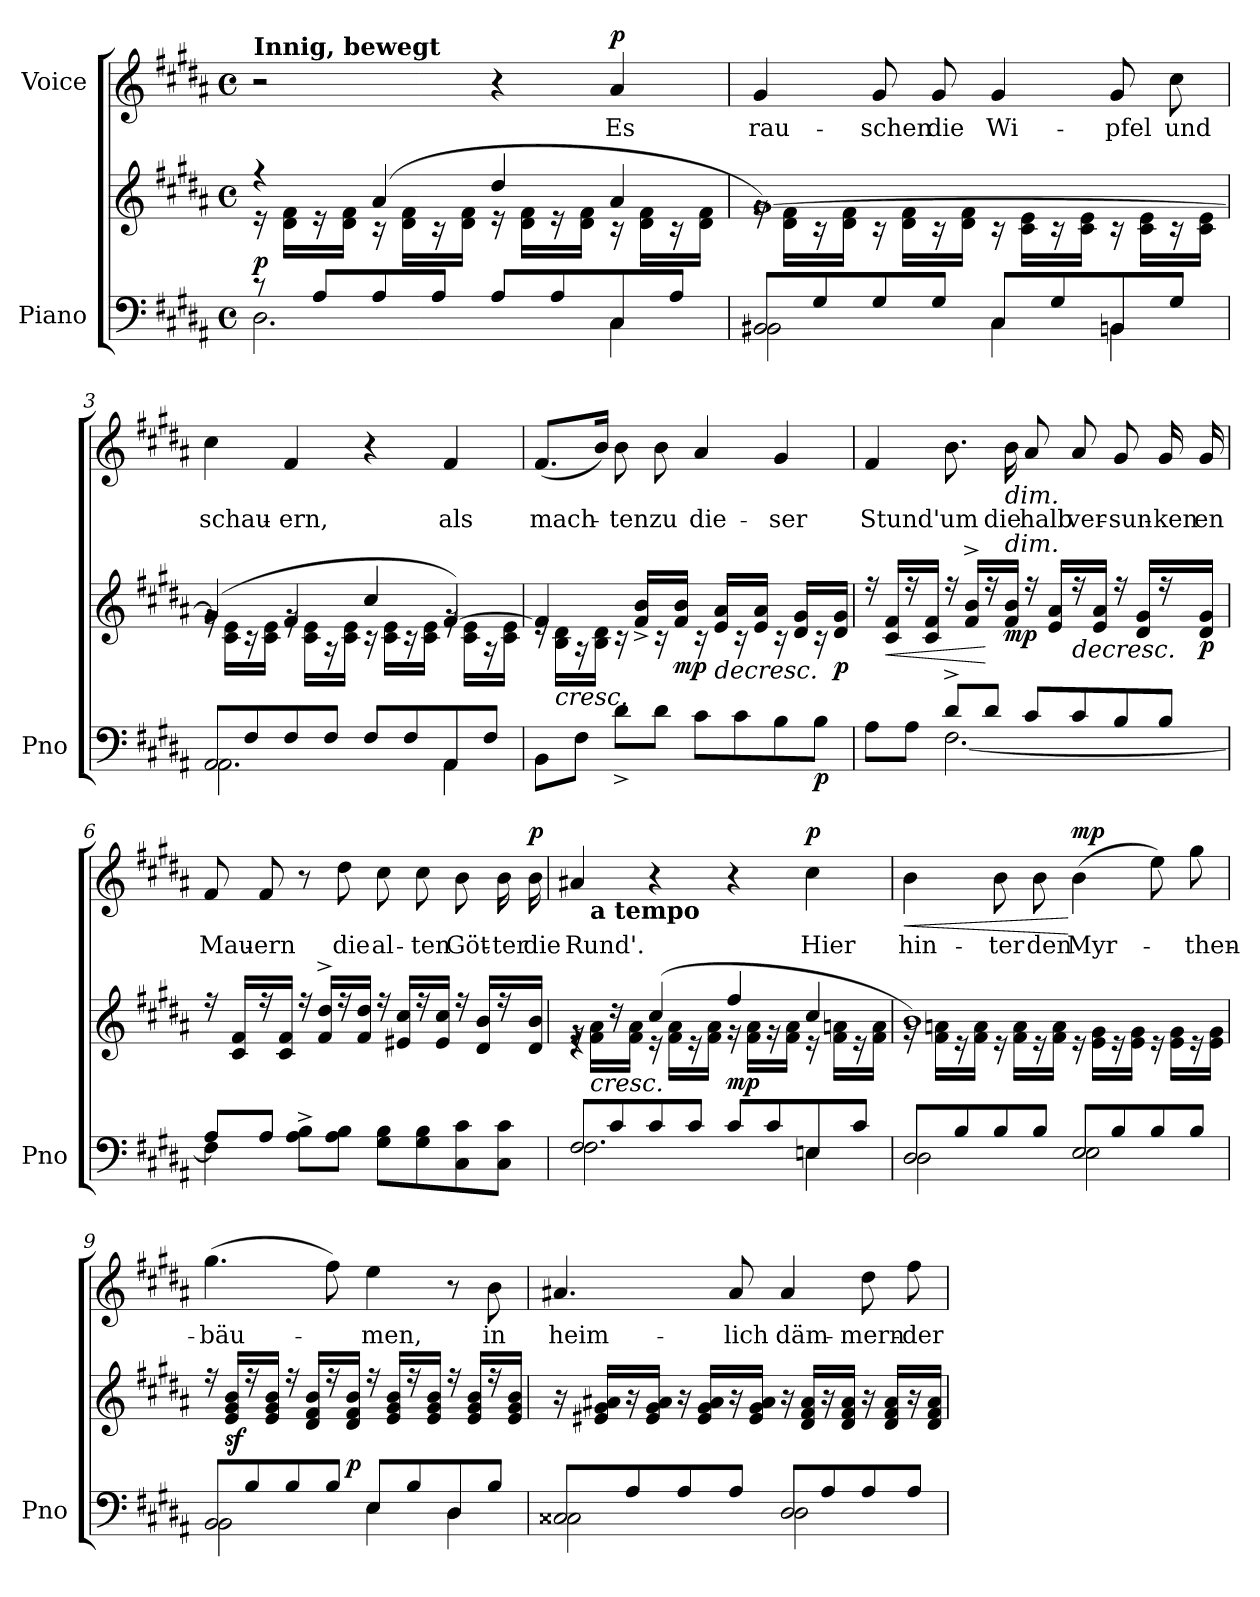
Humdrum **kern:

**kern	**kern	**dynam	**kern	**text	**dynam
*part2	*part2	*part2	*part1	*part1	*part1
*staff3	*staff2	*staff2/3	*staff1	*staff1	*staff1
*I"Piano	*	*	*I"Voice	*	*
*I'Pno	*	*	*	*	*
*clefF4	*clefG2	*	*clefG2	*	*
*k[f#c#g#d#a#]	*k[f#c#g#d#a#]	*	*k[f#c#g#d#a#]	*	*
*M4/4	*M4/4	*	*M4/4	*	*
*met(c)	*met(c)	*	*met(c)	*	*
=1	=1	=1	=1	=1	=1
*^	*^	*	*	*	*
!	!	!	!	!	!LO:TX:a:B:t=Innig, bewegt	!	!
!	!	!	!	!LO:DY:a=2	!	!	!
8r	2.D#\	4r	16r	p	2r	.	.
.	.	.	16d#\ 16f#\LL	.	.	.	.
8A#/L	.	.	16r	.	.	.	.
.	.	.	16d#\ 16f#\JJ	.	.	.	.
8A#/	.	(>4a#/	16r	.	.	.	.
.	.	.	16d#\ 16f#\LL	.	.	.	.
8A#/J	.	.	16r	.	.	.	.
.	.	.	16d#\ 16f#\JJ	.	.	.	.
8A#/L	.	4dd#/	16r	.	4r	.	.
.	.	.	16d#\ 16f#\LL	.	.	.	.
8A#/	.	.	16r	.	.	.	.
.	.	.	16d#\ 16f#\JJ	.	.	.	.
!	!	!	!	!	!	!LO:LY:b	!LO:DY:b
8C#/	4C#\	4a#/	16r	.	4a#/	Es	p
.	.	.	16d#\ 16f#\LL	.	.	.	.
8A#/J	.	.	16r	.	.	.	.
.	.	.	16d#\ 16f#\JJ	.	.	.	.
=2	=2	=2	=2	=2	=2	=2	=2
!LO:N:head=open	!	!	!	!	!	!LO:LY:b	!
8BB#X/L	2BB#\	[1g#)	16rg	.	4g#/	rau-	.
.	.	.	16d#\ 16f#\LL	.	.	.	.
8G#/	.	.	16r	.	.	.	.
.	.	.	16d#\ 16f#\JJ	.	.	.	.
!	!	!	!	!	!	!LO:LY:b	!
8G#/	.	.	16r	.	8g#/	-schen	.
.	.	.	16d#\ 16f#\LL	.	.	.	.
!	!	!	!	!	!	!LO:LY:b	!
8G#/J	.	.	16r	.	8g#/	die	.
.	.	.	16d#\ 16f#\JJ	.	.	.	.
!	!	!	!	!	!	!LO:LY:b	!
8C#/L	4C#\	.	16r	.	4g#/	Wi-	.
.	.	.	16c#\ 16e\LL	.	.	.	.
8G#/	.	.	16r	.	.	.	.
.	.	.	16c#\ 16e\JJ	.	.	.	.
!	!	!	!	!	!	!LO:LY:b	!
8BBn/	4BB\	.	16r	.	8g#/	-pfel	.
.	.	.	16c#\ 16e\LL	.	.	.	.
!	!	!	!	!	!	!LO:LY:b	!
8G#/J	.	.	16r	.	8cc#\	und	.
.	.	.	16c#\ 16e\JJ	.	.	.	.
!!LO:LB:g=z
=3	=3	=3	=3	=3	=3	=3	=3
!LO:N:head=open	!	!	!	!	!	!LO:LY:b	!
8AA#/L	2.AA#\	(>4g#/]	16rg	.	4cc#\	schau-	.
.	.	.	16c#\ 16e\LL	.	.	.	.
8F#/	.	.	16r	.	.	.	.
.	.	.	16c#\ 16e\JJ	.	.	.	.
!	!	!	!	!	!	!LO:LY:b	!
8F#/	.	4f#/	16rg	.	4f#/	-ern,	.
.	.	.	16c#\ 16e\LL	.	.	.	.
8F#/J	.	.	16r	.	.	.	.
.	.	.	16c#\ 16e\JJ	.	.	.	.
8F#/L	.	4cc#/	16r	.	4r	.	.
.	.	.	16c#\ 16e\LL	.	.	.	.
8F#/	.	.	16r	.	.	.	.
.	.	.	16c#\ 16e\JJ	.	.	.	.
!	!	!	!	!	!	!LO:LY:b	!
8AA#/	4AA#\	[4f#/)	16rg	.	4f#/	als	.
.	.	.	16c#\ 16e\LL	.	.	.	.
8F#/J	.	.	16r	.	.	.	.
.	.	.	16c#\ 16e\JJ	.	.	.	.
=4	=4	=4	=4	=4	=4	=4	=4
!	!	!	!	!	!	!LO:LY:b	!
1ryy	8BB\L	4f#/]	16re	.	(<8.f#/L	mach-	.
!	!	!	!	!LO:HP:b	!	!	!
.	.	.	16B\ 16d#\LL	<	.	.	.
.	8F#\J	.	16r	.	.	.	.
.	.	.	16B\ 16d#\JJ	.	16b/Jk)	.	.
!	!	!	!	!	!	!LO:LY:b	!
.	8d#^\L	16rc	4rgyy	.	8b\	-ten	.
.	.	16f#/^ 16b/^LL	.	.	.	.	.
!	!	!	!	!	!	!LO:LY:b	!
.	8d#\J	16rc	.	.	8b\	zu	.
!	!	!	!	!LO:DY:b	!	!	!
.	.	16f#/ 16b/JJ	.	mp	.	.	.
!	!	!	!	!	!	!LO:LY:b	!
.	8c#\L	16rc	2rgyy	.	4a#/	die-	.
!	!	!	!	!LO:HP:b	!	!	!
.	.	16e/ 16a#/LL	.	>	.	.	.
.	8c#\	16rc	.	.	.	.	.
.	.	16e/ 16a#/JJ	.	.	.	.	.
!	!	!	!	!	!	!LO:LY:b	!
.	8B\	16rc	.	.	4g#/	-ser	.
.	.	16d#/ 16g#/LL	.	.	.	.	.
!	!	!	!	!LO:DY:b=2	!	!	!
.	8B\J	16rc	.	p	.	.	.
!	!	!	!	!LO:DY:n=1:b	!	!	!
.	.	16d#/ 16g#/JJ	.	] p	.	.	.
=5	=5	=5	=5	=5	=5	=5	=5
!	!	!	!	!	!	!LO:LY:b	!
4rAyy	8A#\L	16r	1rgyy	.	4f#/	Stund'	.
!	!	!	!	!LO:HP:b	!	!	!
.	.	16c#/ 16f#/LL	.	<	.	.	.
.	8A#\J	16r	.	.	.	.	.
.	.	16c#/ 16f#/JJ	.	.	.	.	.
!	!	!	!	!	!	!LO:LY:b	!
8d#^/L	[2.F#\	16r	.	.	8.b\	um	.
.	.	16f#/^ 16b/^LL	.	.	.	.	.
8d#/J	.	16r	.	[	.	.	.
*	*	*	*	*	*MM68	*	*
!	!	!	!	!	!LO:TX:b:i:t=dim.	!	!
!	!	!LO:TX:a:i:t=dim.	!	!	!	!	!
!	!	!	!	!LO:DY:b	!	!LO:LY:b	!
.	.	16f#/ 16b/JJ	.	mp	16b\	die	.
!	!	!	!	!	!	!LO:LY:b	!
8c#/L	.	16r	.	.	8a#/	halb	.
.	.	16e/ 16a#/LL	.	.	.	.	.
!	!	!	!	!LO:HP:b	!	!LO:LY:b	!
8c#/	.	16r	.	>	8a#/	ver-	.
.	.	16e/ 16a#/JJ	.	.	.	.	.
!	!	!	!	!	!	!LO:LY:b	!
8B/	.	16r	.	.	8g#/	-sun-	.
.	.	16d#/ 16g#/LL	.	.	.	.	.
*	*	*	*	*	*MM66	*	*
!	!	!	!	!	!	!LO:LY:b	!
8B/J	.	16r	.	.	16g#/	-ken	.
!	!	!	!	!LO:DY:n=1:b	!	!LO:LY:b	!
.	.	16d#/ 16g#/JJ	.	[ p	16g#/	en	.
!!LO:LB:g=z
=6	=6	=6	=6	=6	=6	=6	=6
*	*	*	*	*	*MM64	*	*
!	!	!	!	!	!	!LO:LY:b	!
8A#/L	4F#\]	16r	1rgyy	.	8f#/	Mau-	.
.	.	16c#/ 16f#/LL	.	.	.	.	.
!	!	!	!	!	!	!LO:LY:b	!
8A#/J	.	16r	.	.	8f#/	-ern	.
.	.	16c#/ 16f#/JJ	.	.	.	.	.
4rAyy	8A#\^ 8B\^L	16r	.	.	8r	.	.
.	.	16f#/^ 16dd#/^LL	.	.	.	.	.
*	*	*	*	*	*MM62	*	*
!	!	!	!	!	!	!LO:LY:b	!
.	8A#\ 8B\J	16r	.	.	8dd#\	die	.
.	.	16f#/ 16dd#/JJ	.	.	.	.	.
!	!	!	!	!	!	!LO:LY:b	!
2rAyy	8G#\ 8B\L	16r	.	.	8cc#\	al-	.
.	.	16e#X/ 16cc#/LL	.	.	.	.	.
!	!	!	!	!	!	!LO:LY:b	!
.	8G#\ 8B\	16r	.	.	8cc#\	-ten	.
.	.	16e#/ 16cc#/JJ	.	.	.	.	.
!	!	!	!	!	!	!LO:LY:b	!
.	8C#\ 8c#\	16r	.	.	8b\	Göt-	.
.	.	16d#/ 16b/LL	.	.	.	.	.
!	!	!	!	!	!	!LO:LY:b	!
.	8C#\ 8c#\J	16r	.	.	16b\	-ter	.
!	!	!	!	!	!	!LO:LY:b	!LO:DY:a
.	.	16d#/ 16b/JJ	.	.	16b\	die	p
=7	=7	=7	=7	=7	=7	=7	=7
!	!	!	!	!	!LO:TX:a:B:t=a tempo	!	!
!LO:N:head=open	!	!	!	!	!	!LO:LY:b	!
*	*	*	*	*	*^	*	*
8F#/L	2.F#\	4re	16r	.	4a#X/	16ryy	Rund'.	.
!	!	!	!	!	!	!LO:TX:b:B:t=a tempo	!	!
!	!	!	!	!LO:HP:b	!	!	!	!
.	.	.	16f#\ 16a#\LL	<	.	2...ryy	.	.
8c#/	.	.	16rdd	.	.	.	.	.
.	.	.	16f#\ 16a#\JJ	.	.	.	.	.
8c#/	.	(>4cc#/	16r	.	4r	.	.	.
.	.	.	16f#\ 16a#\LL	.	.	.	.	.
8c#/J	.	.	16r	.	.	.	.	.
.	.	.	16f#\ 16a#\JJ	.	.	.	.	.
!	!	!	!	!LO:DY:a=2	!	!	!	!
8c#/L	.	4ff#/	16r	mp	4r	.	.	.
.	.	.	16f#\ 16a#\LL	]	.	.	.	.
8c#/	.	.	16r	.	.	.	.	.
.	.	.	16f#\ 16a#\JJ	.	.	.	.	.
!	!	!	!	!	!	!	!LO:LY:b	!LO:DY:b
8En/	4E\	4cc#/	16r	.	4cc#\	.	Hier	p
.	.	.	16f#\ 16an\LL	.	.	.	.	.
8c#/J	.	.	16r	.	.	.	.	.
.	.	.	16f#\ 16a\JJ	.	.	.	.	.
=8	=8	=8	=8	=8	=8	=8	=8	=8
!LO:N:head=open	!	!	!	!	!	!	!LO:LY:b	!LO:HP:b
*	*	*	*	*	*v	*v	*	*
8D#/L	2D#\	1b)	16rg	.	4b\	hin-	<
.	.	.	16f#\ 16an\LL	.	.	.	.
8B/	.	.	16r	.	.	.	.
.	.	.	16f#\ 16a\JJ	.	.	.	.
!	!	!	!	!	!	!LO:LY:b	!
8B/	.	.	16r	.	8b\	-ter	.
.	.	.	16f#\ 16a\LL	.	.	.	.
!	!	!	!	!	!	!LO:LY:b	!
8B/J	.	.	16r	.	8b\	den	.
.	.	.	16f#\ 16a\JJ	.	.	.	.
!LO:N:head=open	!	!	!	!	!	!LO:LY:b	!LO:DY:n=1:a
8E/L	2E\	.	16r	.	(>4b\	Myr-	[ mp
.	.	.	16e\ 16g#\LL	.	.	.	.
8B/	.	.	16r	.	.	.	.
.	.	.	16e\ 16g#\JJ	.	.	.	.
8B/	.	.	16r	.	8ee\)	.	.
.	.	.	16e\ 16g#\LL	.	.	.	.
!	!	!	!	!	!	!LO:LY:b	!
8B/J	.	.	16r	.	8gg#\	-then-	.
.	.	.	16e\ 16g#\JJ	.	.	.	.
!!LO:LB:g=z
=9	=9	=9	=9	=9	=9	=9	=9
!LO:N:head=open	!	!	!	!	!	!LO:LY:b	!
8BB/L	2BB\	16r	1rFyy	.	(>4.gg#\	-bäu-	.
!	!	!	!	!LO:DY:b	!	!	!
.	.	16e/ 16g#/ 16b/LL	.	sf	.	.	.
8B/	.	16r	.	.	.	.	.
.	.	16e/ 16g#/ 16b/JJ	.	.	.	.	.
8B/	.	16r	.	.	.	.	.
.	.	16d#/ 16f#/ 16b/LL	.	.	.	.	.
8B/J	.	16r	.	.	8ff#\)	.	.
!	!	!	!	!LO:DY:b	!	!	!
.	.	16d#/ 16f#/ 16b/JJ	.	p	.	.	.
!	!	!	!	!	!	!LO:LY:b	!
8E/L	4E\	16r	.	[	4ee\	-men,	.
.	.	16e/ 16g#/ 16b/LL	.	.	.	.	.
8B/	.	16r	.	.	.	.	.
.	.	16e/ 16g#/ 16b/JJ	.	.	.	.	.
8D#/	4D#\	16r	.	.	8r	.	.
.	.	16e/ 16g#/ 16b/LL	.	.	.	.	.
!	!	!	!	!	!	!LO:LY:b	!
8B/J	.	16r	.	.	8b\	in	.
.	.	16e/ 16g#/ 16b/JJ	.	.	.	.	.
*	*	*v	*v	*	*	*	*
=10	=10	=10	=10	=10	=10	=10
!LO:N:head=open	!	!	!	!	!LO:LY:b	!
8C##X/L	2C##\	16r	.	4.a#X/	heim-	.
.	.	16e#X/ 16g#/ 16a#X/LL	.	.	.	.
8A#/	.	16r	.	.	.	.
.	.	16e#/ 16g#/ 16a#/JJ	.	.	.	.
8A#/	.	16r	.	.	.	.
.	.	16e#/ 16g#/ 16a#/LL	.	.	.	.
!	!	!	!	!	!LO:LY:b	!
8A#/J	.	16r	.	8a#/	-lich	.
.	.	16e#/ 16g#/ 16a#/JJ	.	.	.	.
!LO:N:head=open	!	!	!	!	!LO:LY:b	!
8D#/L	2D#\	16r	.	4a#/	däm-	.
.	.	16d#/ 16f#/ 16a#/LL	.	.	.	.
8A#/	.	16r	.	.	.	.
.	.	16d#/ 16f#/ 16a#/JJ	.	.	.	.
!	!	!	!	!	!LO:LY:b	!
8A#/	.	16r	.	8dd#\	-mern-	.
.	.	16d#/ 16f#/ 16a#/LL	.	.	.	.
!	!	!	!	!	!LO:LY:b	!
8A#/J	.	16r	.	8ff#\	-der	.
.	.	16d#/ 16f#/ 16a#/JJ	.	.	.	.
*v	*v	*	*	*	*	*
=	=	=	=	=	=
*-	*-	*-	*-	*-	*-
